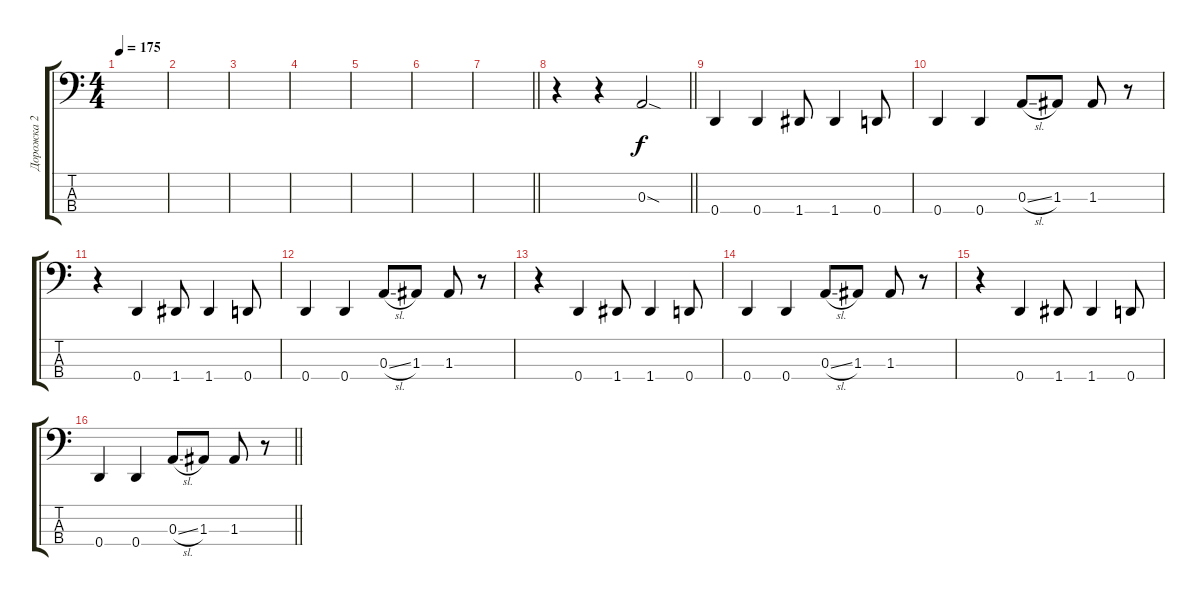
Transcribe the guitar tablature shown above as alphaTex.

\track ("Дорожка 2" "Дорожка 2") {instrument slapbass1}
\staff {score tabs}
\tuning (G2 D2 A1 D1) {hide}
\ts (4 4)
\tempo 175
\clef f4
\ks c
|
|
|
|
|
|
\barLineRight lightlight
|
\section ("" " ")
\barLineRight lightlight
r.4 r.4 0.3{sod}.2 |
0.4.4 0.4.4 1.4.8 1.4.4 0.4.8 |
0.4.4 0.4.4 0.3{sl}.8 1.3.8 1.3.8 r.8 |
r.4 0.4.4 1.4.8 1.4.4 0.4.8 |
0.4.4 0.4.4 0.3{sl}.8 1.3.8 1.3.8 r.8 |
r.4 0.4.4 1.4.8 1.4.4 0.4.8 |
0.4.4 0.4.4 0.3{sl}.8 1.3.8 1.3.8 r.8 |
r.4 0.4.4 1.4.8 1.4.4 0.4.8 |
\barLineRight lightlight
0.4.4 0.4.4 0.3{sl}.8 1.3.8 1.3.8 r.8
